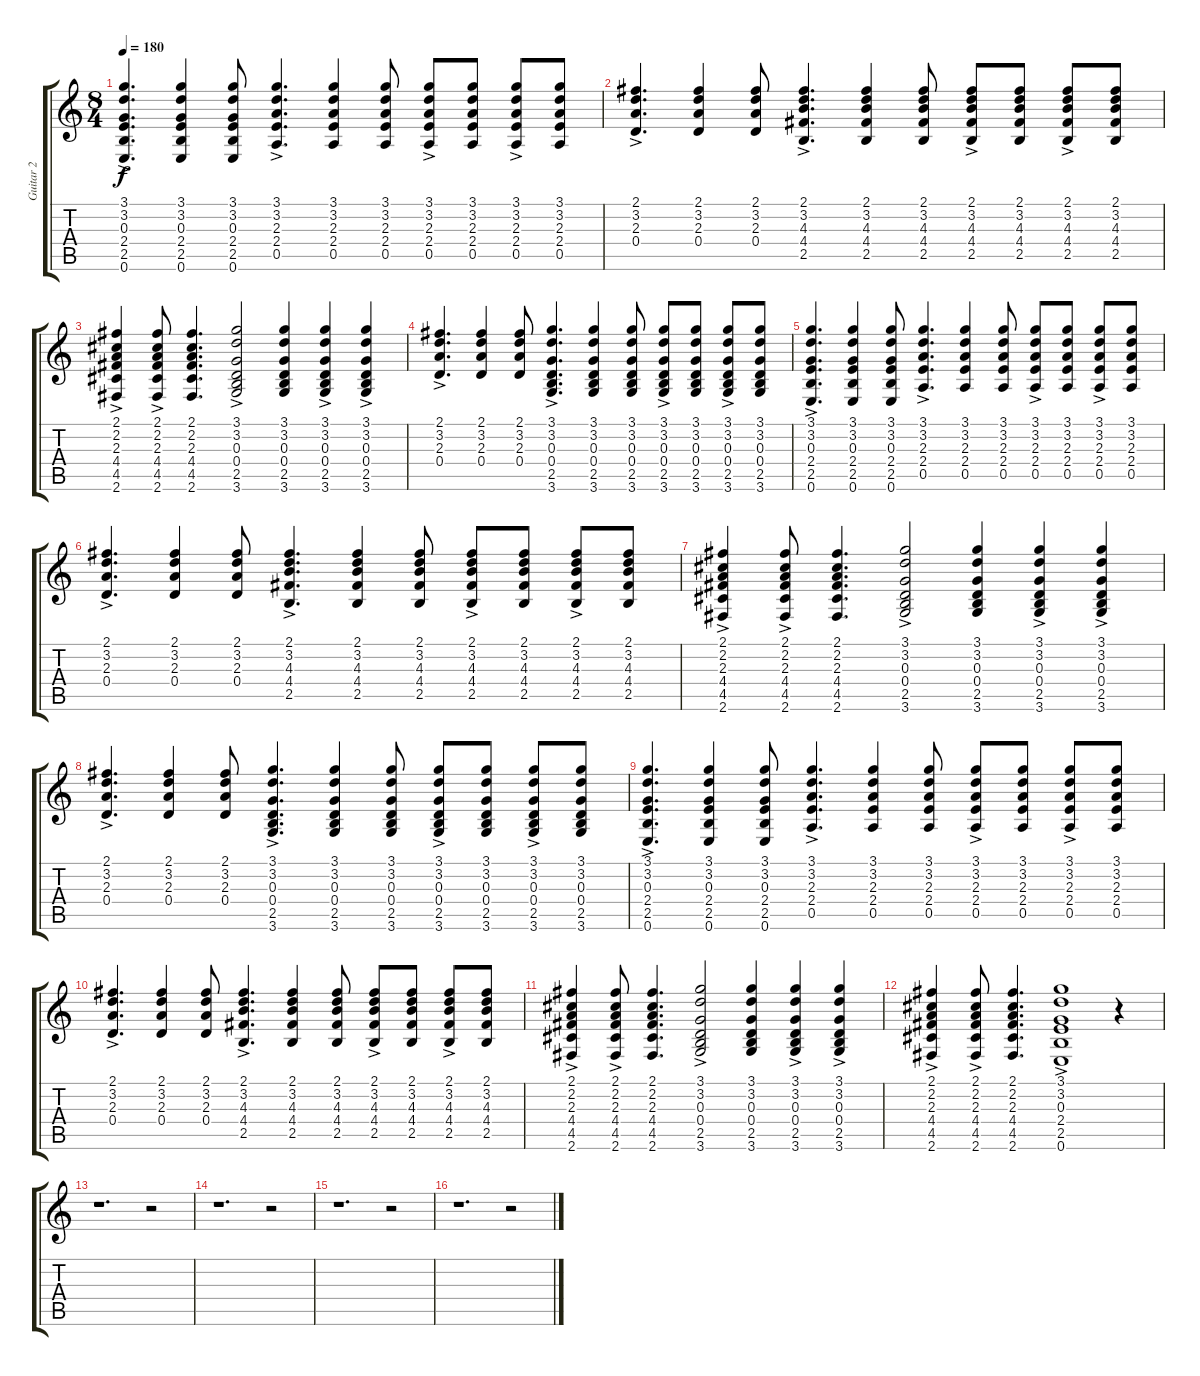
\track ("Guitar 2" "Guitar 2") {instrument electricguitarclean}
\staff {score tabs}
\tuning (E4 B3 G3 D3 A2 E2) {hide}
\ts (8 4)
\tempo 180
\clef g2
\ks c
(3.1{ac} 3.2 0.3 2.4 2.5 0.6).4{d dy f} (3.1 3.2 0.3 2.4 2.5 0.6).4 (3.1 3.2 0.3 2.4 2.5 0.6).8 (3.1{ac} 3.2 2.3 2.4 0.5).4{d} (3.1 3.2 2.3 2.4 0.5).4 (3.1 3.2 2.3 2.4 0.5).8 (3.1{ac} 3.2 2.3 2.4 0.5).8 (3.1 3.2 2.3 2.4 0.5).8 (3.1{ac} 3.2 2.3 2.4 0.5).8 (3.1 3.2 2.3 2.4 0.5).8 |
(2.1{ac} 3.2 2.3 0.4).4{d} (2.1 3.2 2.3 0.4).4 (2.1 3.2 2.3 0.4).8 (2.1{ac} 3.2 4.3 4.4 2.5).4{d} (2.1 3.2 4.3 4.4 2.5).4 (2.1 3.2 4.3 4.4 2.5).8 (2.1{ac} 3.2 4.3 4.4 2.5).8 (2.1 3.2 4.3 4.4 2.5).8 (2.1{ac} 3.2 4.3 4.4 2.5).8 (2.1 3.2 4.3 4.4 2.5).8 |
(2.1{ac} 2.2 2.3 4.4 4.5 2.6).4 (2.1{ac} 2.2 2.3 4.4 4.5 2.6).8 (2.1 2.2 2.3 4.4 4.5 2.6).4{d} (3.1{ac} 3.2 0.3 0.4 2.5 3.6).2 (3.1 3.2 0.3 0.4 2.5 3.6).4 (3.1{ac} 3.2 0.3 0.4 2.5 3.6).4 (3.1{ac} 3.2 0.3 0.4 2.5 3.6).4 |
(2.1{ac} 3.2 2.3 0.4).4{d} (2.1 3.2 2.3 0.4).4 (2.1 3.2 2.3 0.4).8 (3.1{ac} 3.2 0.3 0.4 2.5 3.6).4{d} (3.1 3.2 0.3 0.4 2.5 3.6).4 (3.1 3.2 0.3 0.4 2.5 3.6).8 (3.1{ac} 3.2 0.3 0.4 2.5 3.6).8 (3.1 3.2 0.3 0.4 2.5 3.6).8 (3.1{ac} 3.2 0.3 0.4 2.5 3.6).8 (3.1 3.2 0.3 0.4 2.5 3.6).8 |
(3.1{ac} 3.2 0.3 2.4 2.5 0.6).4{d} (3.1 3.2 0.3 2.4 2.5 0.6).4 (3.1 3.2 0.3 2.4 2.5 0.6).8 (3.1{ac} 3.2 2.3 2.4 0.5).4{d} (3.1 3.2 2.3 2.4 0.5).4 (3.1 3.2 2.3 2.4 0.5).8 (3.1{ac} 3.2 2.3 2.4 0.5).8 (3.1 3.2 2.3 2.4 0.5).8 (3.1{ac} 3.2 2.3 2.4 0.5).8 (3.1 3.2 2.3 2.4 0.5).8 |
(2.1{ac} 3.2 2.3 0.4).4{d} (2.1 3.2 2.3 0.4).4 (2.1 3.2 2.3 0.4).8 (2.1{ac} 3.2 4.3 4.4 2.5).4{d} (2.1 3.2 4.3 4.4 2.5).4 (2.1 3.2 4.3 4.4 2.5).8 (2.1{ac} 3.2 4.3 4.4 2.5).8 (2.1 3.2 4.3 4.4 2.5).8 (2.1{ac} 3.2 4.3 4.4 2.5).8 (2.1 3.2 4.3 4.4 2.5).8 |
(2.1{ac} 2.2 2.3 4.4 4.5 2.6).4 (2.1{ac} 2.2 2.3 4.4 4.5 2.6).8 (2.1 2.2 2.3 4.4 4.5 2.6).4{d} (3.1{ac} 3.2 0.3 0.4 2.5 3.6).2 (3.1 3.2 0.3 0.4 2.5 3.6).4 (3.1{ac} 3.2 0.3 0.4 2.5 3.6).4 (3.1{ac} 3.2 0.3 0.4 2.5 3.6).4 |
(2.1{ac} 3.2 2.3 0.4).4{d} (2.1 3.2 2.3 0.4).4 (2.1 3.2 2.3 0.4).8 (3.1{ac} 3.2 0.3 0.4 2.5 3.6).4{d} (3.1 3.2 0.3 0.4 2.5 3.6).4 (3.1 3.2 0.3 0.4 2.5 3.6).8 (3.1{ac} 3.2 0.3 0.4 2.5 3.6).8 (3.1 3.2 0.3 0.4 2.5 3.6).8 (3.1{ac} 3.2 0.3 0.4 2.5 3.6).8 (3.1 3.2 0.3 0.4 2.5 3.6).8 |
(3.1{ac} 3.2 0.3 2.4 2.5 0.6).4{d} (3.1 3.2 0.3 2.4 2.5 0.6).4 (3.1 3.2 0.3 2.4 2.5 0.6).8 (3.1{ac} 3.2 2.3 2.4 0.5).4{d} (3.1 3.2 2.3 2.4 0.5).4 (3.1 3.2 2.3 2.4 0.5).8 (3.1{ac} 3.2 2.3 2.4 0.5).8 (3.1 3.2 2.3 2.4 0.5).8 (3.1{ac} 3.2 2.3 2.4 0.5).8 (3.1 3.2 2.3 2.4 0.5).8 |
(2.1{ac} 3.2 2.3 0.4).4{d} (2.1 3.2 2.3 0.4).4 (2.1 3.2 2.3 0.4).8 (2.1{ac} 3.2 4.3 4.4 2.5).4{d} (2.1 3.2 4.3 4.4 2.5).4 (2.1 3.2 4.3 4.4 2.5).8 (2.1{ac} 3.2 4.3 4.4 2.5).8 (2.1 3.2 4.3 4.4 2.5).8 (2.1{ac} 3.2 4.3 4.4 2.5).8 (2.1 3.2 4.3 4.4 2.5).8 |
(2.1{ac} 2.2 2.3 4.4 4.5 2.6).4 (2.1{ac} 2.2 2.3 4.4 4.5 2.6).8 (2.1 2.2 2.3 4.4 4.5 2.6).4{d} (3.1{ac} 3.2 0.3 0.4 2.5 3.6).2 (3.1 3.2 0.3 0.4 2.5 3.6).4 (3.1{ac} 3.2 0.3 0.4 2.5 3.6).4 (3.1{ac} 3.2 0.3 0.4 2.5 3.6).4 |
(2.1{ac} 2.2 2.3 4.4 4.5 2.6).4 (2.1{ac} 2.2 2.3 4.4 4.5 2.6).8 (2.1 2.2 2.3 4.4 4.5 2.6).4{d} (3.1 3.2{ac} 0.3 2.4 2.5 0.6).1 r.4 |
r.1{d} r.2 |
r.1{d} r.2 |
r.1{d} r.2 |
r.1{d} r.2
